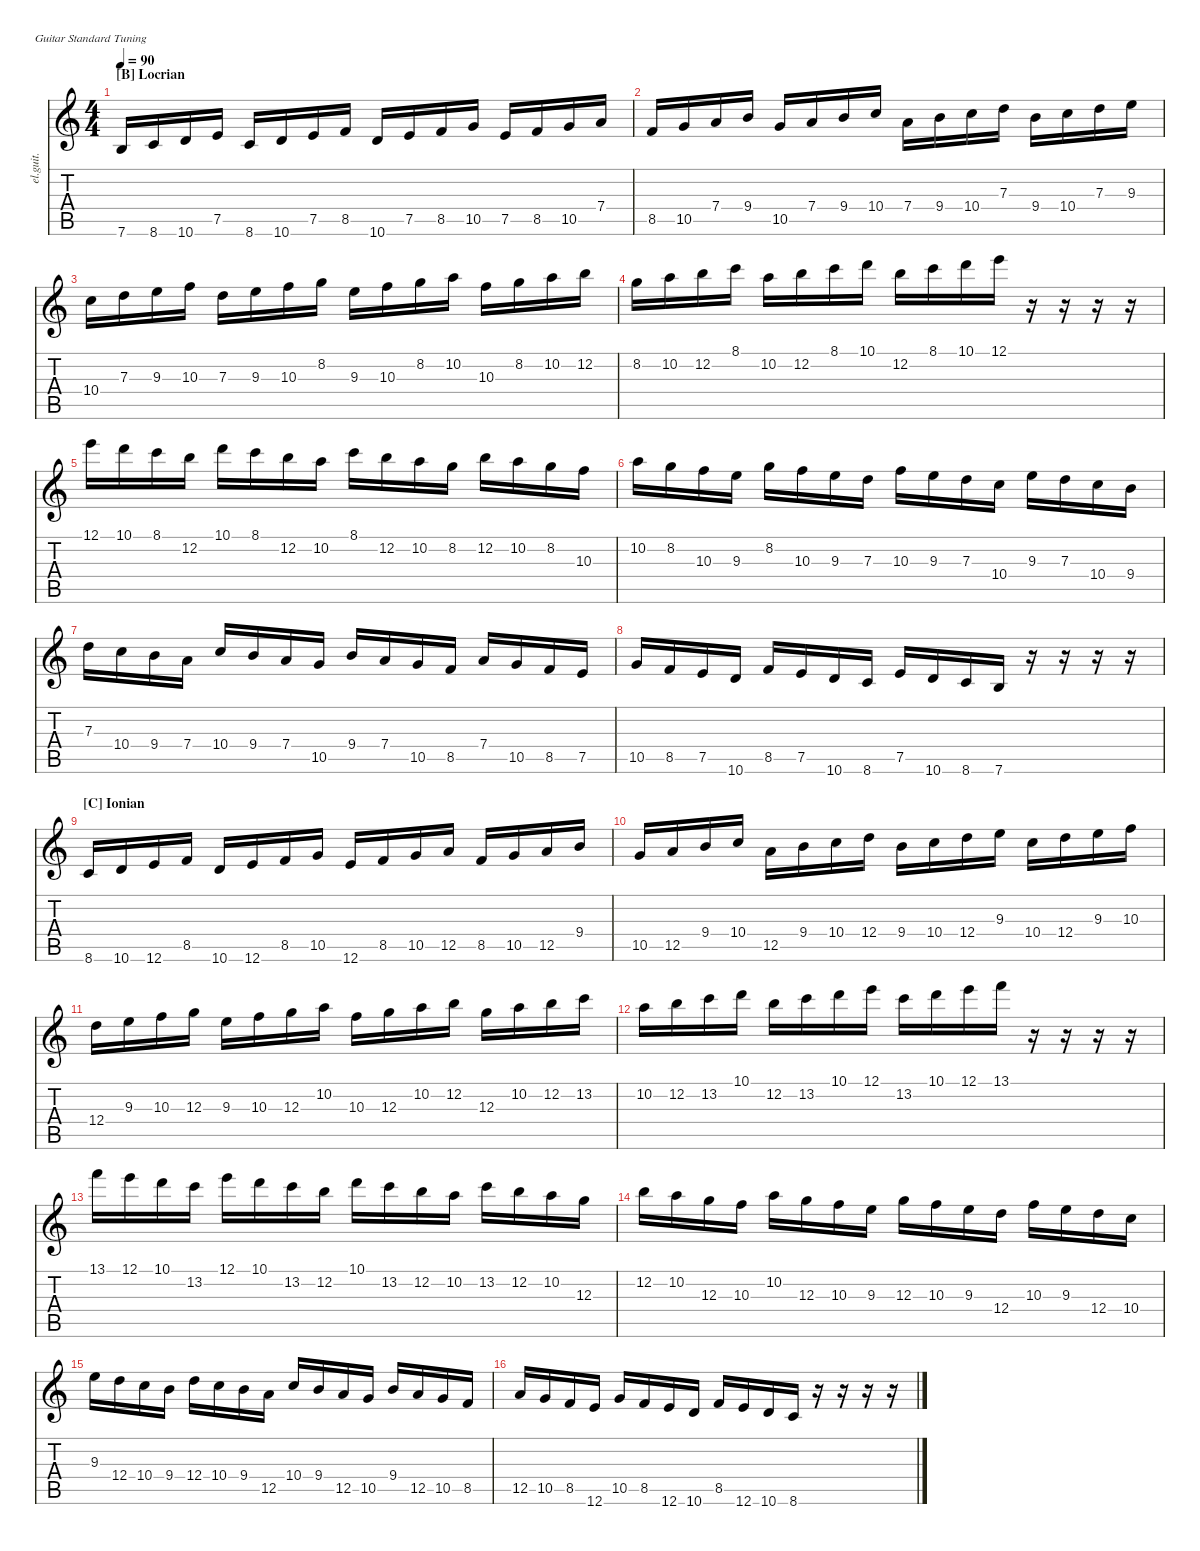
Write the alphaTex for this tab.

\defaultSystemsLayout 4
\hideDynamics
\bracketExtendMode nobrackets
\track ("Clean Guitar" "el.guit.") {instrument electricguitarclean}
\staff {score tabs}
\tuning (E4 B3 G3 D3 A2 E2)
\ts (4 4)
\section ("B" "Locrian")
\tempo 90
\clef g2
\ks c
7.6.16{dy mf beam Up} 8.6.16{beam Up} 10.6.16{beam Up} 7.5.16{beam Up} 8.6.16{beam Up} 10.6.16{beam Up} 7.5.16{beam Up} 8.5.16{beam Up} 10.6.16{beam Up} 7.5.16{beam Up} 8.5.16{beam Up} 10.5.16{beam Up} 7.5.16{beam Up} 8.5.16{beam Up} 10.5.16{beam Up} 7.4.16{beam Up} |
8.5.16{beam Up} 10.5.16{beam Up} 7.4.16{beam Up} 9.4.16{beam Up} 10.5.16{beam Up} 7.4.16{beam Up} 9.4.16{beam Up} 10.4.16{beam Up} 7.4.16{beam Down} 9.4.16{beam Down} 10.4.16{beam Down} 7.3.16{beam Down} 9.4.16{beam Down} 10.4.16{beam Down} 7.3.16{beam Down} 9.3.16{beam Down} |
10.4.16{beam Down} 7.3.16{beam Down} 9.3.16{beam Down} 10.3.16{beam Down} 7.3.16{beam Down} 9.3.16{beam Down} 10.3.16{beam Down} 8.2.16{beam Down} 9.3.16{beam Down} 10.3.16{beam Down} 8.2.16{beam Down} 10.2.16{beam Down} 10.3.16{beam Down} 8.2.16{beam Down} 10.2.16{beam Down} 12.2.16{beam Down} |
8.2.16{beam Down} 10.2.16{beam Down} 12.2.16{beam Down} 8.1.16{beam Down} 10.2.16{beam Down} 12.2.16{beam Down} 8.1.16{beam Down} 10.1.16{beam Down} 12.2.16{beam Down} 8.1.16{beam Down} 10.1.16{beam Down} 12.1.16{beam Down} r.16{beam Down} r.16{beam Down} r.16{beam Down} r.16{beam Down} |
12.1.16{beam Down} 10.1.16{beam Down} 8.1.16{beam Down} 12.2.16{beam Down} 10.1.16{beam Down} 8.1.16{beam Down} 12.2.16{beam Down} 10.2.16{beam Down} 8.1.16{beam Down} 12.2.16{beam Down} 10.2.16{beam Down} 8.2.16{beam Down} 12.2.16{beam Down} 10.2.16{beam Down} 8.2.16{beam Down} 10.3.16{beam Down} |
10.2.16{beam Down} 8.2.16{beam Down} 10.3.16{beam Down} 9.3.16{beam Down} 8.2.16{beam Down} 10.3.16{beam Down} 9.3.16{beam Down} 7.3.16{beam Down} 10.3.16{beam Down} 9.3.16{beam Down} 7.3.16{beam Down} 10.4.16{beam Down} 9.3.16{beam Down} 7.3.16{beam Down} 10.4.16{beam Down} 9.4.16{beam Down} |
7.3.16{beam Down} 10.4.16{beam Down} 9.4.16{beam Down} 7.4.16{beam Down} 10.4.16{beam Up} 9.4.16{beam Up} 7.4.16{beam Up} 10.5.16{beam Up} 9.4.16{beam Up} 7.4.16{beam Up} 10.5.16{beam Up} 8.5.16{beam Up} 7.4.16{beam Up} 10.5.16{beam Up} 8.5.16{beam Up} 7.5.16{beam Up} |
10.5.16{beam Up} 8.5.16{beam Up} 7.5.16{beam Up} 10.6.16{beam Up} 8.5.16{beam Up} 7.5.16{beam Up} 10.6.16{beam Up} 8.6.16{beam Up} 7.5.16{beam Up} 10.6.16{beam Up} 8.6.16{beam Up} 7.6.16{beam Up} r.16{beam Down} r.16{beam Down} r.16{beam Down} r.16{beam Down} |
\section ("C" "Ionian")
8.6.16{beam Up} 10.6.16{beam Up} 12.6.16{beam Up} 8.5.16{beam Up} 10.6.16{beam Up} 12.6.16{beam Up} 8.5.16{beam Up} 10.5.16{beam Up} 12.6.16{beam Up} 8.5.16{beam Up} 10.5.16{beam Up} 12.5.16{beam Up} 8.5.16{beam Up} 10.5.16{beam Up} 12.5.16{beam Up} 9.4.16{beam Up} |
10.5.16{beam Up} 12.5.16{beam Up} 9.4.16{beam Up} 10.4.16{beam Up} 12.5.16{beam Down} 9.4.16{beam Down} 10.4.16{beam Down} 12.4.16{beam Down} 9.4.16{beam Down} 10.4.16{beam Down} 12.4.16{beam Down} 9.3.16{beam Down} 10.4.16{beam Down} 12.4.16{beam Down} 9.3.16{beam Down} 10.3.16{beam Down} |
12.4.16{beam Down} 9.3.16{beam Down} 10.3.16{beam Down} 12.3.16{beam Down} 9.3.16{beam Down} 10.3.16{beam Down} 12.3.16{beam Down} 10.2.16{beam Down} 10.3.16{beam Down} 12.3.16{beam Down} 10.2.16{beam Down} 12.2.16{beam Down} 12.3.16{beam Down} 10.2.16{beam Down} 12.2.16{beam Down} 13.2.16{beam Down} |
10.2.16{beam Down} 12.2.16{beam Down} 13.2.16{beam Down} 10.1.16{beam Down} 12.2.16{beam Down} 13.2.16{beam Down} 10.1.16{beam Down} 12.1.16{beam Down} 13.2.16{beam Down} 10.1.16{beam Down} 12.1.16{beam Down} 13.1.16{beam Down} r.16{beam Down} r.16{beam Down} r.16{beam Down} r.16{beam Down} |
13.1.16{beam Down} 12.1.16{beam Down} 10.1.16{beam Down} 13.2.16{beam Down} 12.1.16{beam Down} 10.1.16{beam Down} 13.2.16{beam Down} 12.2.16{beam Down} 10.1.16{beam Down} 13.2.16{beam Down} 12.2.16{beam Down} 10.2.16{beam Down} 13.2.16{beam Down} 12.2.16{beam Down} 10.2.16{beam Down} 12.3.16{beam Down} |
12.2.16{beam Down} 10.2.16{beam Down} 12.3.16{beam Down} 10.3.16{beam Down} 10.2.16{beam Down} 12.3.16{beam Down} 10.3.16{beam Down} 9.3.16{beam Down} 12.3.16{beam Down} 10.3.16{beam Down} 9.3.16{beam Down} 12.4.16{beam Down} 10.3.16{beam Down} 9.3.16{beam Down} 12.4.16{beam Down} 10.4.16{beam Down} |
9.3.16{beam Down} 12.4.16{beam Down} 10.4.16{beam Down} 9.4.16{beam Down} 12.4.16{beam Down} 10.4.16{beam Down} 9.4.16{beam Down} 12.5.16{beam Down} 10.4.16{beam Up} 9.4.16{beam Up} 12.5.16{beam Up} 10.5.16{beam Up} 9.4.16{beam Up} 12.5.16{beam Up} 10.5.16{beam Up} 8.5.16{beam Up} |
12.5.16{beam Up} 10.5.16{beam Up} 8.5.16{beam Up} 12.6.16{beam Up} 10.5.16{beam Up} 8.5.16{beam Up} 12.6.16{beam Up} 10.6.16{beam Up} 8.5.16{beam Up} 12.6.16{beam Up} 10.6.16{beam Up} 8.6.16{beam Up} r.16{beam Down} r.16{beam Down} r.16{beam Down} r.16{beam Down}
